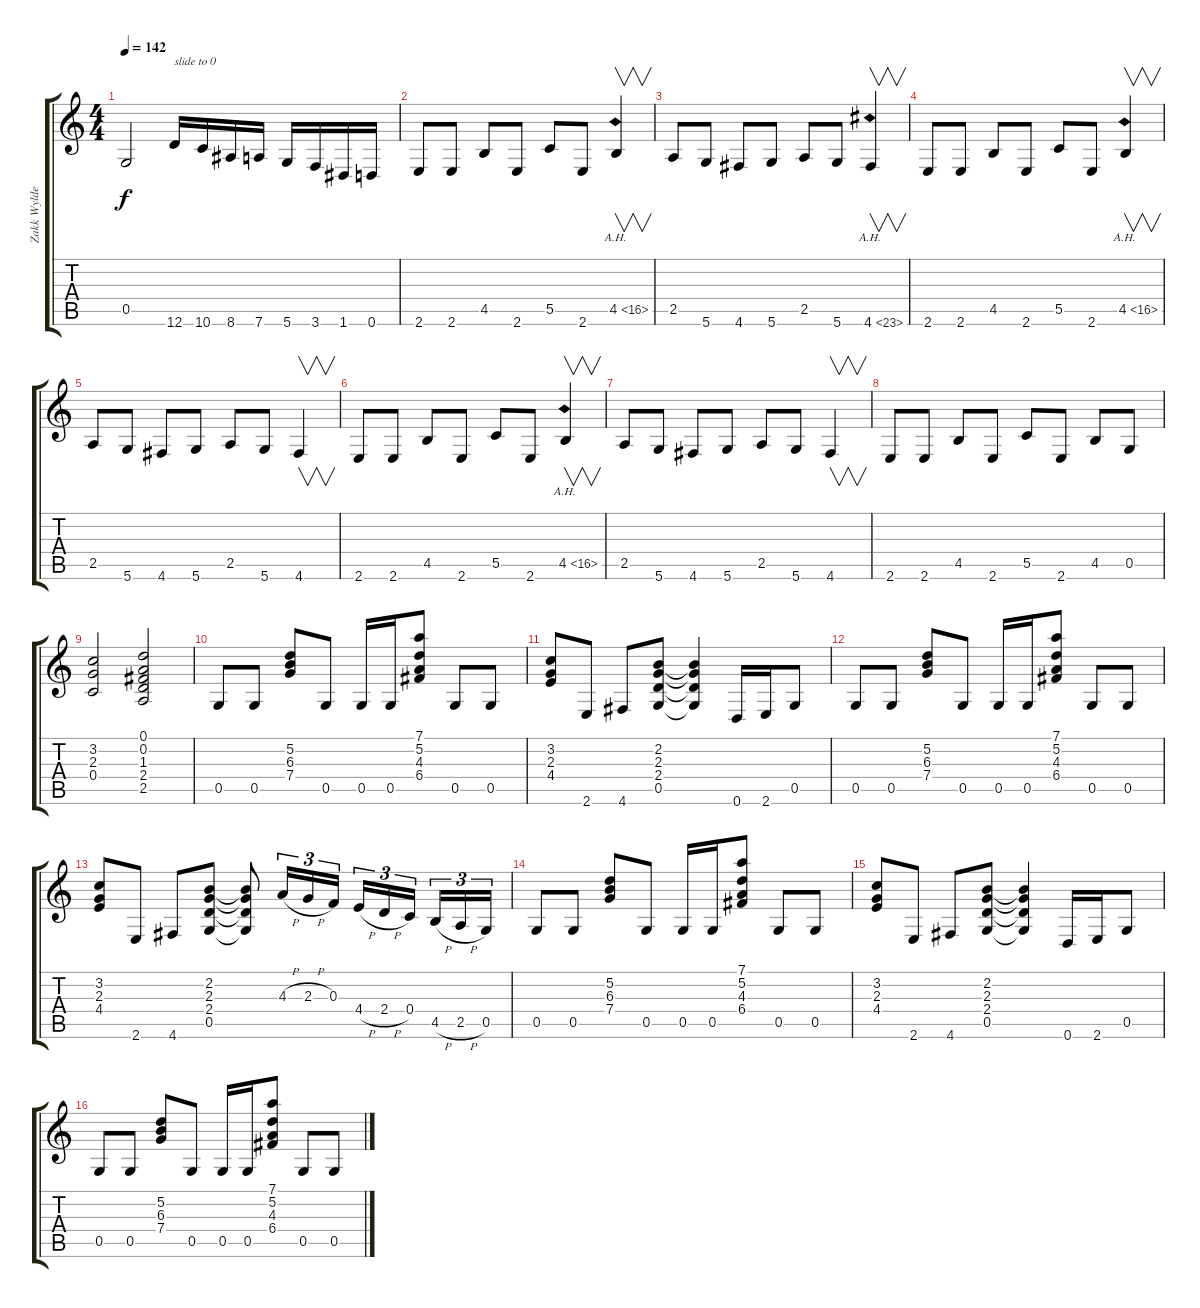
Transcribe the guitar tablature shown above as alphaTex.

\track ("Zakk Wylde" "Zakk Wylde") {instrument distortionguitar}
\staff {score tabs}
\tuning (D4 A3 F3 C3 G2 D2) {hide}
\ts (4 4)
\tempo 142
\clef g2
\ks c
0.5{t}.2{dy f} 12.6.16{txt "slide to 0"} 10.6.16 8.6.16 7.6.16 5.6.16 3.6.16 1.6.16 0.6.16 |
2.6.8 2.6.8 4.5.8 2.6.8 5.5.8 2.6.8 4.5{ah 12}.4{v} |
2.5.8 5.6.8 4.6.8 5.6.8 2.5.8 5.6.8 4.6{ah 19}.4{v} |
2.6.8 2.6.8 4.5.8 2.6.8 5.5.8 2.6.8 4.5{ah 12}.4{v} |
2.5.8 5.6.8 4.6.8 5.6.8 2.5.8 5.6.8 4.6.4{v} |
2.6.8 2.6.8 4.5.8 2.6.8 5.5.8 2.6.8 4.5{ah 12}.4{v} |
2.5.8 5.6.8 4.6.8 5.6.8 2.5.8 5.6.8 4.6.4{v} |
2.6.8 2.6.8 4.5.8 2.6.8 5.5.8 2.6.8 4.5.8 0.5.8 |
(3.2 2.3 0.4).2 (0.1 0.2 1.3 2.4 2.5).2 |
0.5.8 0.5.8 (5.2 6.3 7.4).8 0.5.8 0.5.16 0.5.16 (7.1 5.2 4.3 6.4).8 0.5.8 0.5.8 |
(3.2 2.3 4.4).8 2.6.8 4.6.8 (2.2 2.3 2.4 0.5).8 (2.2{t} 2.3{t} 2.4{t} 0.5{t}).4 0.6.16 2.6.16 0.5.8 |
0.5.8 0.5.8 (5.2 6.3 7.4).8 0.5.8 0.5.16 0.5.16 (7.1 5.2 4.3 6.4).8 0.5.8 0.5.8 |
(3.2 2.3 4.4).8 2.6.8 4.6.8 (2.2 2.3 2.4 0.5).8 (2.2{t} 2.3{t} 2.4{t} 0.5{t}).8 4.3{h}.16{tu (3 2)} 2.3{h}.16{tu (3 2)} 0.3.16{tu (3 2)} 4.4{h}.16{tu (3 2)} 2.4{h}.16{tu (3 2)} 0.4.16{tu (3 2) beam splitsecondary} 4.5{h}.16{tu (3 2)} 2.5{h}.16{tu (3 2)} 0.5.16{tu (3 2)} |
0.5.8 0.5.8 (5.2 6.3 7.4).8 0.5.8 0.5.16 0.5.16 (7.1 5.2 4.3 6.4).8 0.5.8 0.5.8 |
(3.2 2.3 4.4).8 2.6.8 4.6.8 (2.2 2.3 2.4 0.5).8 (2.2{t} 2.3{t} 2.4{t} 0.5{t}).4 0.6.16 2.6.16 0.5.8 |
0.5.8 0.5.8 (5.2 6.3 7.4).8 0.5.8 0.5.16 0.5.16 (7.1 5.2 4.3 6.4).8 0.5.8 0.5.8
